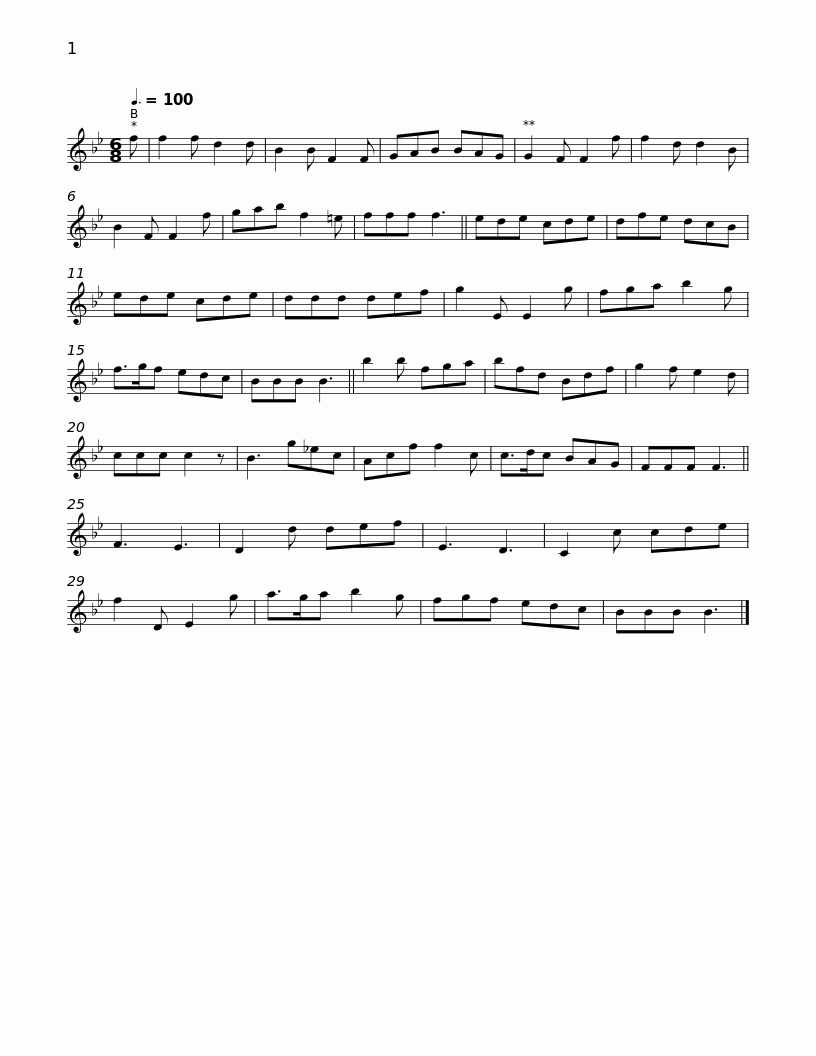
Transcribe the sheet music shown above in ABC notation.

X:1
L:1/8
Q:3/8=100
M:6/8
I:linebreak $
K:Bb
V:1 treble
V:1
 f | f2 f d2 d | B2 B F2 F | GAB BAG | G2 F F2 f | %5
 f2 d d2 B | B2 F F2 f | gab f2 =e | fff f3 ||$ ede cde | %10
 dfe dcB | ede cde | ddd def | g2 E E2 g | fga b2 g | %15
 f>gf edc | BBB B3 ||$ b2 b fga | bfd Bdf | g2 f e2 d | %20
 ccc c2 z | B3 g_ec | Acf f2 c | c>dc BAG | FFF F3 ||$ %25
 F3 E3 | D2 d def | E3 D3 | C2 c cde | f2 D E2 g | %30
 a>ga b2 g | fgf edc | BBB B3 |] %33
